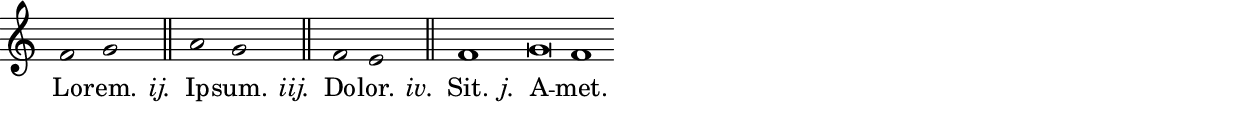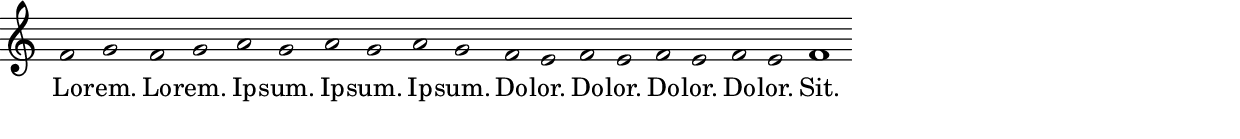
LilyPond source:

%% Generated by lilypond-book
%% Options: [exampleindent=10.16\mm,indent=0\mm,line-width=160\mm]
\include "lilypond-book-preamble.ly"


% ****************************************************************
% Start cut-&-pastable-section
% ****************************************************************

#(ly:set-option 'eps-box-padding 3.000000)



\paper {
  indent = 0\mm
  line-width = 160\mm
  % offset the left padding, also add 1mm as lilypond creates cropped
  % images with a little space on the right
  line-width = #(- line-width (* mm  3.000000) (* mm 1))
}

\layout {
  
}




% ****************************************************************
% ly snippet:
% ****************************************************************
\sourcefilename "/lilypond-2.23.82/input/regression/lyric-repeat-count.ly"
\sourcefileline 0
\version "2.23.7"

\header {
  texidoc = "This tests the default appearance of repeats for modern
transcriptions of Gregorian chant.  The repeat count appears in the
lyric line under the finalis sign (double line) that ends the repeated
section, even if the repeat count is 1.  The count is an italicized
lowercase roman number followed by a period.  A final ``i'' is
replaced by ``j''."
}

#(ly:set-option 'warning-as-error #t)

\layout {
  ragged-right = ##t
}

music = \fixed c' {
  \repeat volta 2 { f2 g }
  \repeat volta 3 { a g }
  \repeat volta 4 { f e }
  \repeat volta 1 f1
  g\breve f1
}

words = \lyricmode {
  \repeat volta 2 { Lo2 -- rem. }
  \repeat volta 3 { Ip -- sum. }
  \repeat volta 4 { Do -- lor. }
  \repeat volta 1 Sit.1
  A\breve -- met.1
}

piece = <<
  \new GregorianTranscriptionStaff \music
  \new GregorianTranscriptionLyrics \words
>>

\score { \piece }
\score { \unfoldRepeats \piece }



% ****************************************************************
% end ly snippet
% ****************************************************************
